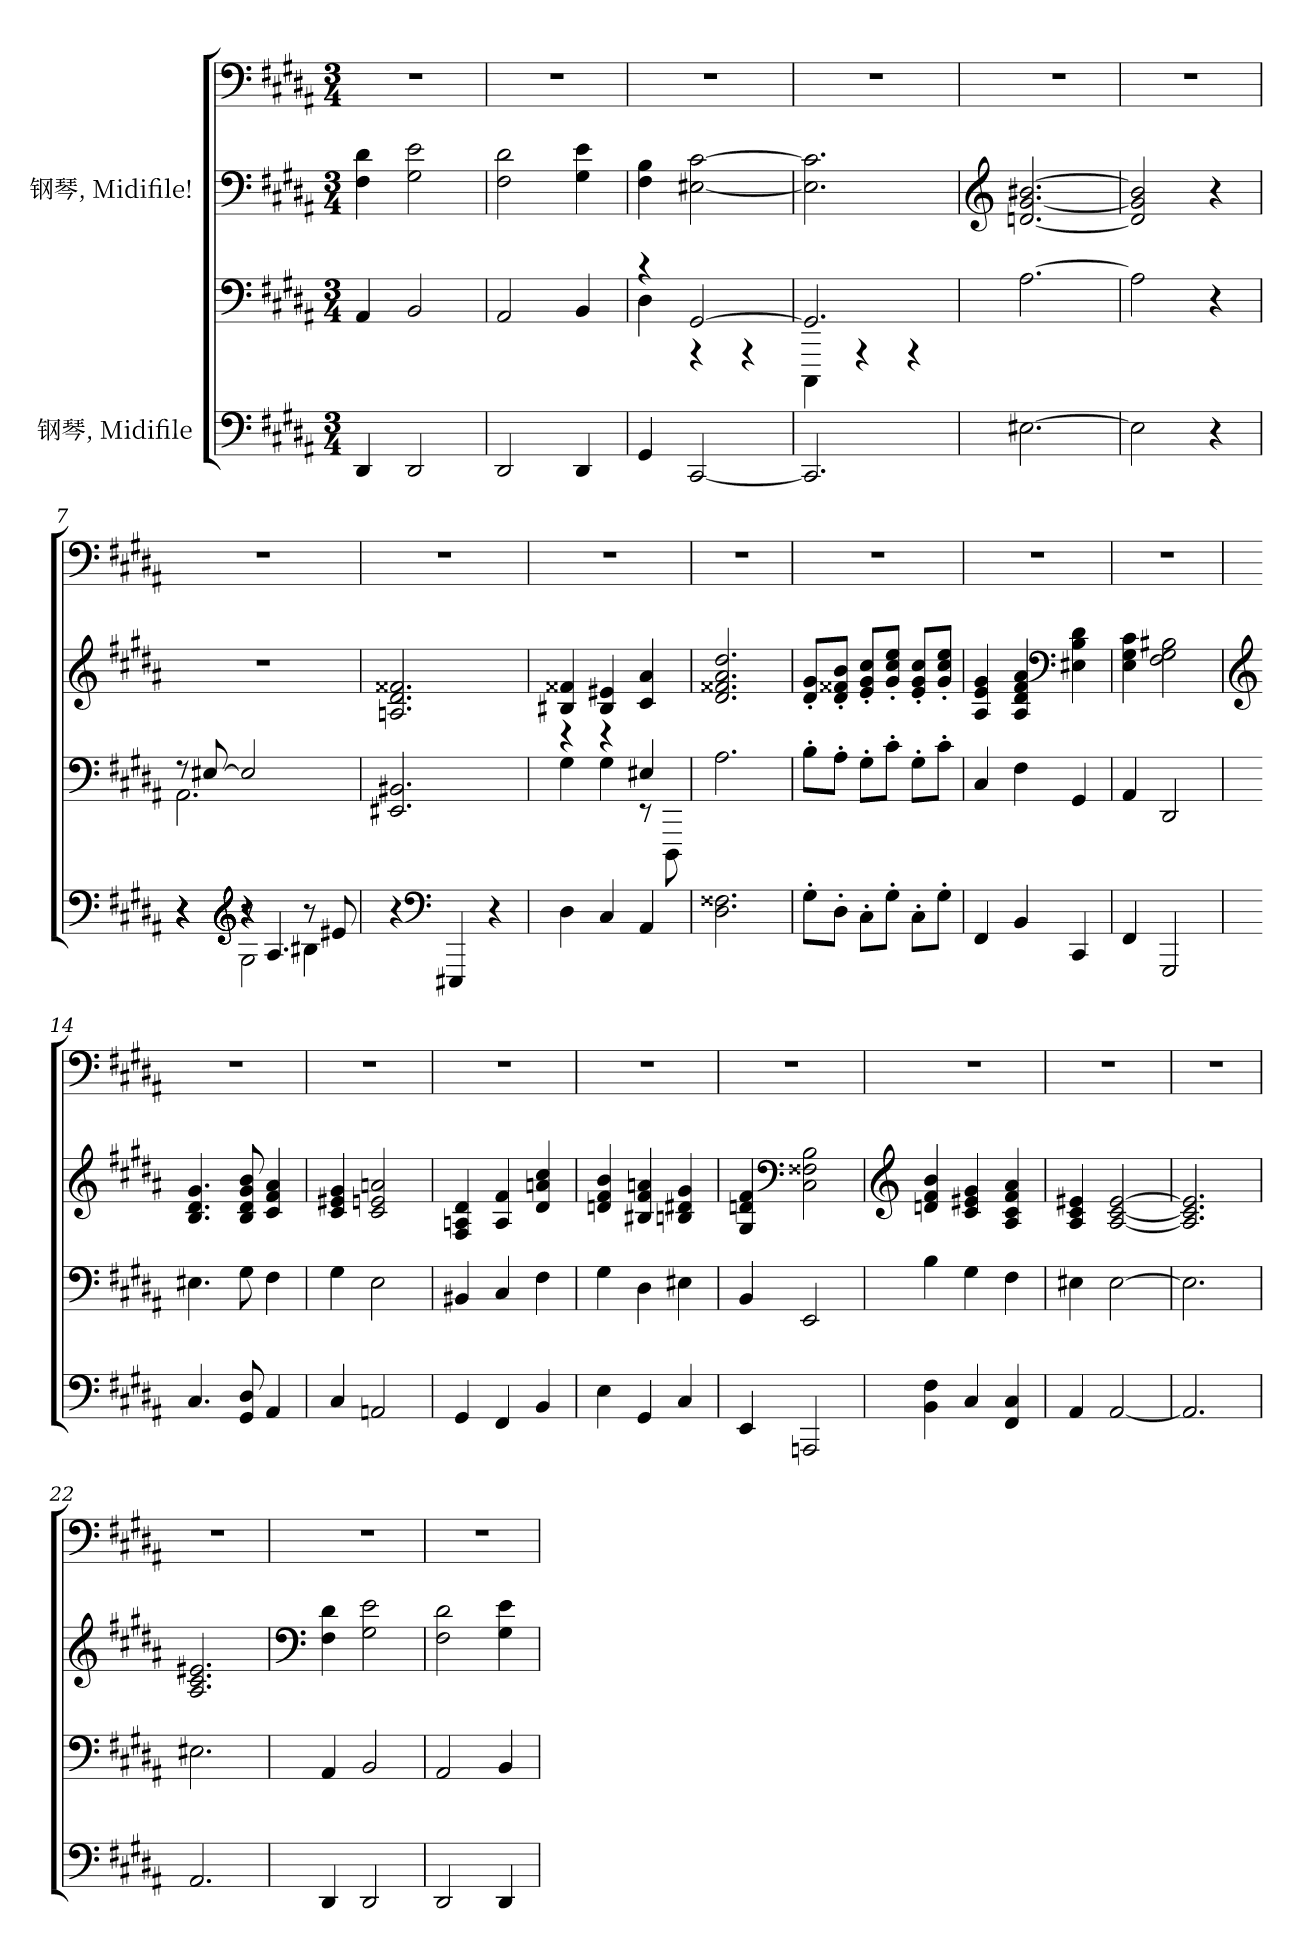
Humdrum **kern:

**kern	**kern	**kern	**kern
*part2	*part2	*part1	*part1
*staff4	*staff3	*staff2	*staff1
*I"钢琴,  Midifile	*	*I"钢琴,  Midifile!	*
*clefF4	*clefF4	*clefF4	*clefF4
*k[f#c#g#d#a#]	*k[f#c#g#d#a#]	*k[f#c#g#d#a#]	*k[f#c#g#d#a#]
*M3/4	*M3/4	*M3/4	*M3/4
*MM69	*MM69	*MM69	*MM69
=1	=1	=1	=1
4DD#/	4AA#/	4F#\ 4d#\	2.r
2DD#/	2BB/	2G#\ 2e\	.
=2	=2	=2	=2
2DD#/	2AA#/	2F#\ 2d#\	2.r
4DD#/	4BB/	4G#\ 4e\	.
=3	=3	=3	=3
*	*^	*	*
4GG#/	4r	4D#\	4F#\ 4B\	2.r
[2CC#/	[2GG#/	4r	[2E#X\ [2c#\	.
.	.	4r	.	.
=4	=4	=4	=4	=4
2.CC#/]	2.GG#/]	4CCC#\	2.E#\] 2.c#\]	2.r
.	.	4r	.	.
.	.	4r	.	.
*	*v	*v	*	*
=5	=5	=5	=5
*	*	*clefG2	*
[2.E#X\	[2.A#\	[2.dn/ [2.g#/ [2.b#X/	2.r
=6	=6	=6	=6
2E#\]	2A#\]	2d/] 2g#/] 2b#/]	2.r
4r	4r	4r	.
!!LO:LB:g=z
=7	=7	=7	=7
*^	*^	*	*
*	*^	*	*	*	*
*	*	*^	*	*	*	*
4r	4r	4r	4r	8r	2.AA#\	2.r	2.r
.	.	.	.	[8E#X/	.	.	.
*clefG2	*	*	*	*	*	*	*
4r	4r	8r	2G#\	2E#/]	.	.	.
.	.	4.A#/	.	.	.	.	.
8r	4B#X\	.	.	.	.	.	.
8e#X/	.	.	.	.	.	.	.
*v	*v	*v	*v	*	*	*	*
*	*v	*v	*	*
=8	=8	=8	=8
4r	2.EE#X/ 2.BB#X/	2.An/ 2.d#/ 2.f##X/	2.r
*clefF4	*	*	*
4EEE#X/	.	.	.
4r	.	.	.
=9	=9	=9	=9
*	*^	*	*
4D#\	4r	4G#\	4B#X/ 4f##X/	2.r
4C#/	4r	4G#\	4B#/ 4e#X/	.
4AA#/	4E#X/	8r	4c#/ 4a#/	.
.	.	8DDD#\	.	.
*	*v	*v	*	*
=10	=10	=10	=10
2.D#\ 2.F##X\	2.A#\	2.d#/ 2.f##X/ 2.a#/ 2.dd#/	2.r
=11	=11	=11	=11
8G#'\L	8B'\L	8d#/' 8g#/'L	2.r
8D#'\J	8A#'\J	8d#/' 8f##X/' 8b/'J	.
8C#'\L	8G#'\L	8e/' 8g#/' 8cc#/'L	.
8G#'\J	8c#'\J	8g#/' 8cc#/' 8ee/'J	.
8C#'\L	8G#'\L	8e/' 8g#/' 8cc#/'L	.
8G#'\J	8c#'\J	8g#/' 8cc#/' 8ee/'J	.
!!LO:LB:g=z
=12	=12	=12	=12
4FF#/	4C#/	4A#/ 4e/ 4g#/	2.r
4BB/	4F#\	4A#/ 4d#/ 4f#/ 4a#/	.
*	*	*clefF4	*
4CC#/	4GG#/	4E#X\ 4B\ 4d#\	.
=13	=13	=13	=13
4FF#/	4AA#/	4E\ 4G#\ 4c#\	2.r
2GGG#/	2DD#/	2F#\ 2G#\ 2B#X\	.
=14	=14	=14	=14
*	*	*clefG2	*
*	*	*	*MM71
4.C#/	4.E#X\	4.B/ 4.d#/ 4.g#/	2.r
8GG#/ 8D#/	8G#\	8B/ 8d#/ 8g#/ 8b/	.
4AA#/	4F#\	4c#/ 4f#/ 4a#/	.
=15	=15	=15	=15
4C#/	4G#\	4c#/ 4e#X/ 4g#/	2.r
2AAn/	2E\	2c#/ 2en/ 2an/	.
=16	=16	=16	=16
4GG#/	4BB#X/	4F#/ 4An/ 4d#/	2.r
4FF#/	4C#/	4A/ 4f#/	.
4BB/	4F#\	4d#/ 4an/ 4cc#/	.
=17	=17	=17	=17
*	*	*	*MM69
4E\	4G#\	4dn/ 4f#/ 4b/	2.r
4GG#/	4D#\	4B#X/ 4f#/ 4an/	.
4C#/	4E#X\	4Bn/ 4d#X/ 4g#/	.
!!LO:PB:g=z
=18	=18	=18	=18
*	*	*	*MM67
4EE/	4BB/	4G#/ 4dn/ 4f#/	2.r
*	*	*clefF4	*
2AAAn/	2EE/	2C#\ 2F##X\ 2B\	.
=19	=19	=19	=19
*	*	*clefG2	*
4BB\ 4F#\	4B\	4dn/ 4f#/ 4b/	2.r
4C#/	4G#\	4c#/ 4e#X/ 4g#/	.
4FF#/ 4C#/	4F#\	4A#/ 4c#/ 4f#/ 4a#/	.
=20	=20	=20	=20
4AA#/	4E#X\	4A#/ 4c#/ 4e#X/	2.r
[2AA#/	[2E#\	[2A#/ [2c#/ [2e#/	.
=21	=21	=21	=21
*	*	*	*MM61
2.AA#/]	2.E#\]	2.A#/] 2.c#/] 2.e#/]	2.r
=22	=22	=22	=22
2.AA#/	2.E#X\	2.A#/ 2.c#/ 2.e#X/	2.r
=23	=23	=23	=23
*	*	*clefF4	*
*	*	*	*MM69
4DD#/	4AA#/	4F#\ 4d#\	2.r
2DD#/	2BB/	2G#\ 2e\	.
=24	=24	=24	=24
2DD#/	2AA#/	2F#\ 2d#\	2.r
4DD#/	4BB/	4G#\ 4e\	.
=	=	=	=
*-	*-	*-	*-
